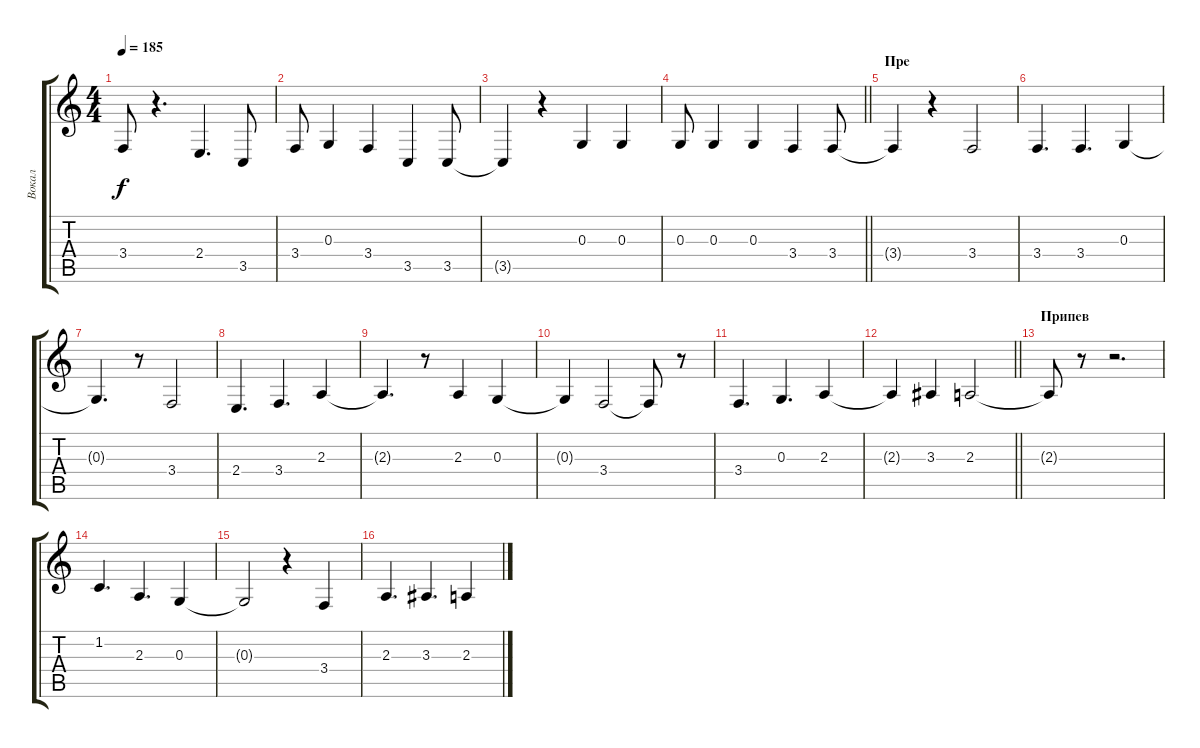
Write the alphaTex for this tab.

\track ("Вокал" "Вокал") {instrument lead8bassandlead}
\staff {score tabs}
\tuning (E4 B3 G3 D3 A2 E2) {hide}
\ts (4 4)
\tempo 185
\clef g2
\ks c
3.4{t}.8{dy f} r.4{d} 2.4.4{d} 3.5.8 |
3.4.8 0.3.4 3.4.4 3.5.4 3.5.8 |
3.5{t}.4 r.4 0.3.4 0.3.4 |
\barLineRight lightlight
0.3.8 0.3.4 0.3.4 3.4.4 3.4.8 |
\section ("" "Пре")
3.4{t}.4 r.4 3.4.2 |
3.4.4{d} 3.4.4{d} 0.3.4 |
0.3{t}.4{d} r.8 3.4.2 |
2.4.4{d} 3.4.4{d} 2.3.4 |
2.3{t}.4{d} r.8 2.3.4 0.3.4 |
0.3{t}.4 3.4.2 3.4{t}.8 r.8 |
3.4.4{d} 0.3.4{d} 2.3.4 |
\barLineRight lightlight
2.3{t}.4 3.3.4 2.3.2 |
\section ("" "Припев")
2.3{t}.8 r.8 r.2{d} |
1.2.4{d} 2.3.4{d} 0.3.4 |
0.3{t}.2 r.4 3.4.4 |
2.3.4{d} 3.3.4{d} 2.3.4
